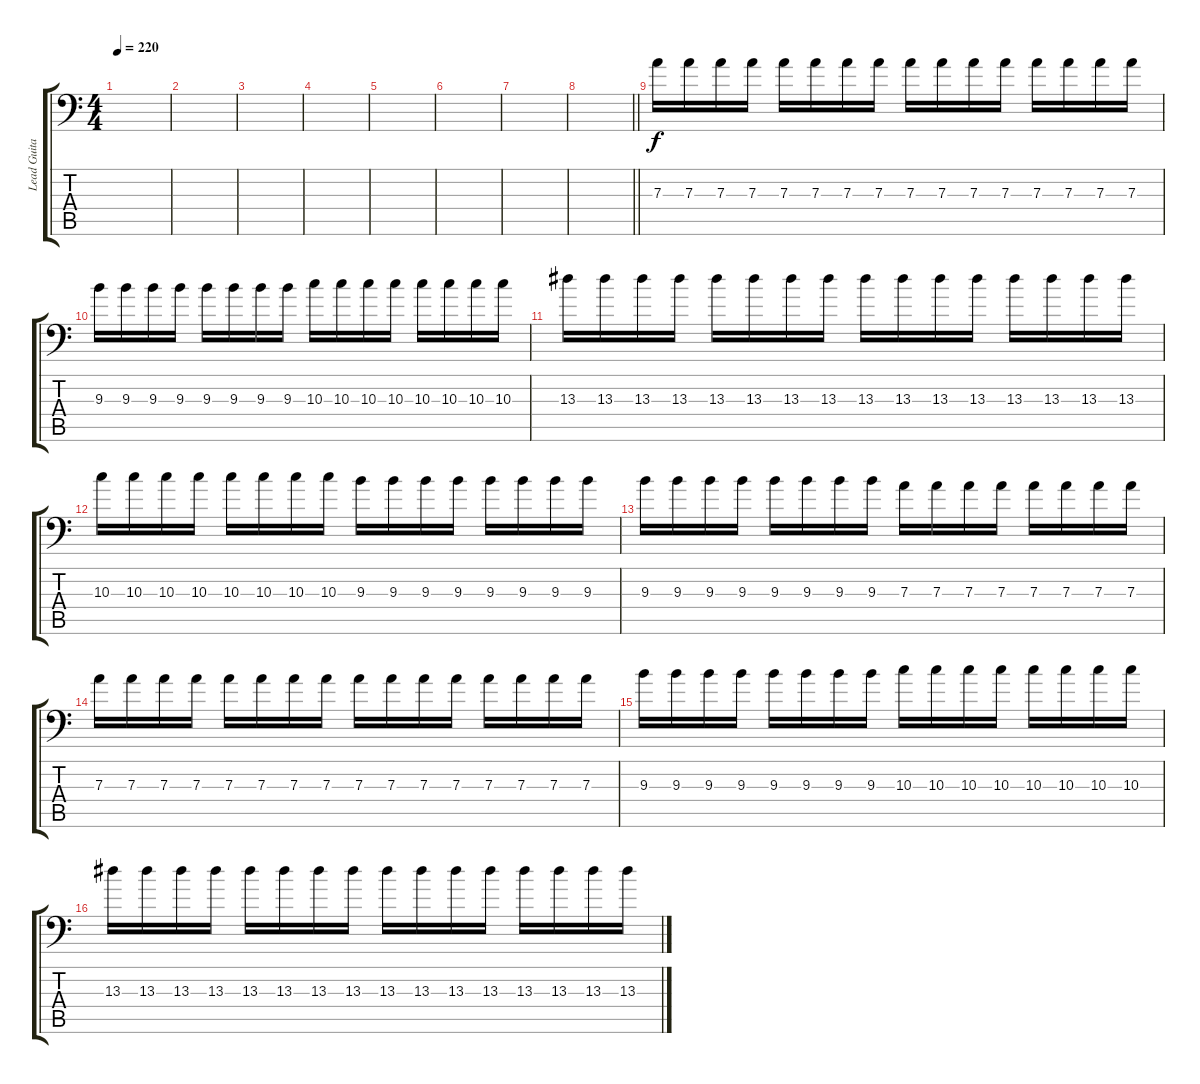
\track ("Lead Guitar 2" "Lead Guita") {instrument overdrivenguitar}
\staff {score tabs}
\tuning (B3 Gb3 D3 A2 E2 A1) {hide}
\ts (4 4)
\tempo 220
\clef f4
\ks c
|
|
|
|
|
|
|
\barLineRight lightlight
|
7.3.16 7.3.16 7.3.16 7.3.16 7.3.16 7.3.16 7.3.16 7.3.16 7.3.16 7.3.16 7.3.16 7.3.16 7.3.16 7.3.16 7.3.16 7.3.16 |
9.3.16 9.3.16 9.3.16 9.3.16 9.3.16 9.3.16 9.3.16 9.3.16 10.3.16 10.3.16 10.3.16 10.3.16 10.3.16 10.3.16 10.3.16 10.3.16 |
13.3.16 13.3.16 13.3.16 13.3.16 13.3.16 13.3.16 13.3.16 13.3.16 13.3.16 13.3.16 13.3.16 13.3.16 13.3.16 13.3.16 13.3.16 13.3.16 |
10.3.16 10.3.16 10.3.16 10.3.16 10.3.16 10.3.16 10.3.16 10.3.16 9.3.16 9.3.16 9.3.16 9.3.16 9.3.16 9.3.16 9.3.16 9.3.16 |
9.3.16 9.3.16 9.3.16 9.3.16 9.3.16 9.3.16 9.3.16 9.3.16 7.3.16 7.3.16 7.3.16 7.3.16 7.3.16 7.3.16 7.3.16 7.3.16 |
7.3.16 7.3.16 7.3.16 7.3.16 7.3.16 7.3.16 7.3.16 7.3.16 7.3.16 7.3.16 7.3.16 7.3.16 7.3.16 7.3.16 7.3.16 7.3.16 |
9.3.16 9.3.16 9.3.16 9.3.16 9.3.16 9.3.16 9.3.16 9.3.16 10.3.16 10.3.16 10.3.16 10.3.16 10.3.16 10.3.16 10.3.16 10.3.16 |
13.3.16 13.3.16 13.3.16 13.3.16 13.3.16 13.3.16 13.3.16 13.3.16 13.3.16 13.3.16 13.3.16 13.3.16 13.3.16 13.3.16 13.3.16 13.3.16
